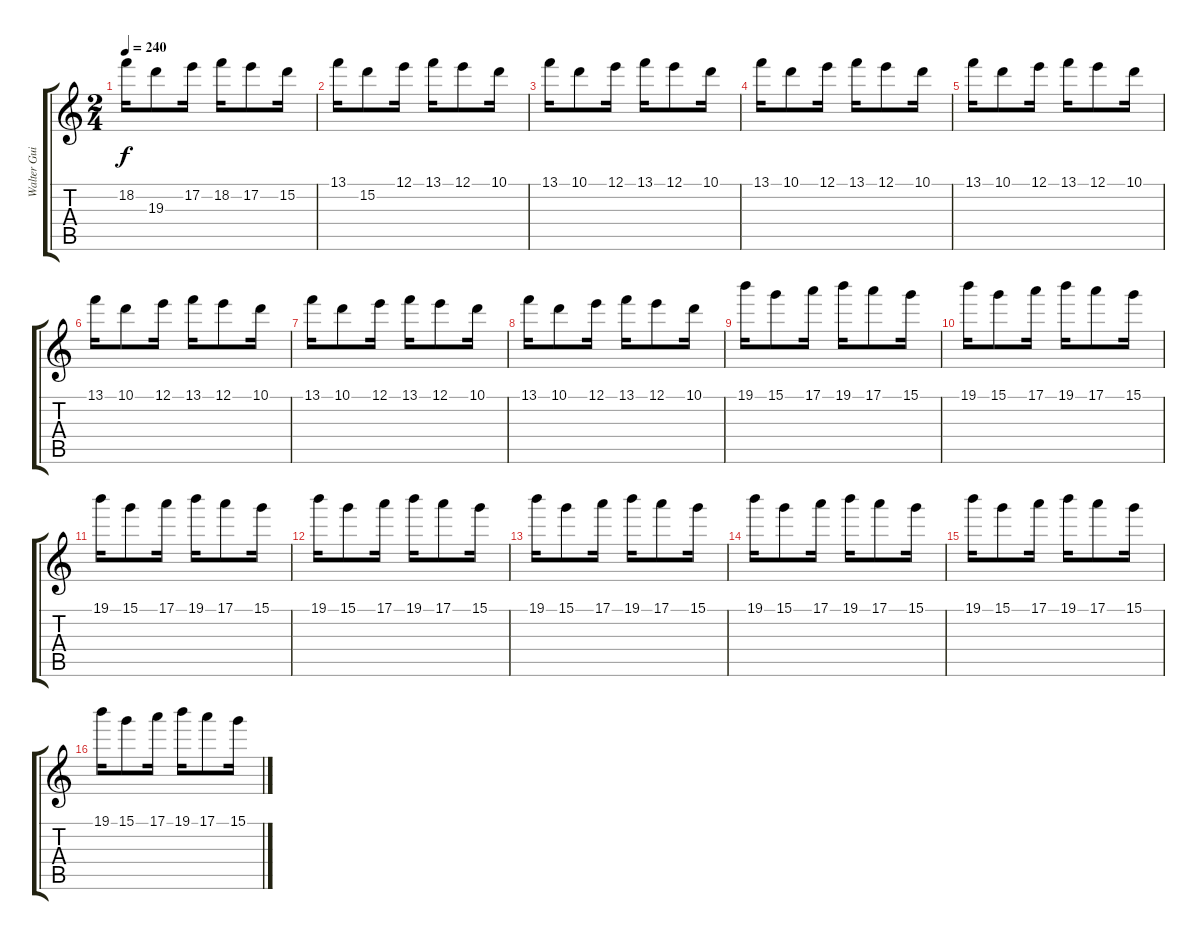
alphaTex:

\track ("Walter Guiardino" "Walter Gui") {instrument distortionguitar}
\staff {score tabs}
\tuning (E4 B3 G3 D3 A2 E2) {hide}
\ts (2 4)
\tempo 240
\clef g2
\ks c
18.2.16{dy f} 19.3.8 17.2.16 18.2.16 17.2.8 15.2.16 |
13.1.16 15.2.8 12.1.16 13.1.16 12.1.8 10.1.16 |
13.1.16 10.1.8 12.1.16 13.1.16 12.1.8 10.1.16 |
13.1.16 10.1.8 12.1.16 13.1.16 12.1.8 10.1.16 |
13.1.16 10.1.8 12.1.16 13.1.16 12.1.8 10.1.16 |
13.1.16 10.1.8 12.1.16 13.1.16 12.1.8 10.1.16 |
13.1.16 10.1.8 12.1.16 13.1.16 12.1.8 10.1.16 |
13.1.16 10.1.8 12.1.16 13.1.16 12.1.8 10.1.16 |
19.1.16 15.1.8 17.1.16 19.1.16 17.1.8 15.1.16 |
19.1.16 15.1.8 17.1.16 19.1.16 17.1.8 15.1.16 |
19.1.16 15.1.8 17.1.16 19.1.16 17.1.8 15.1.16 |
19.1.16 15.1.8 17.1.16 19.1.16 17.1.8 15.1.16 |
19.1.16 15.1.8 17.1.16 19.1.16 17.1.8 15.1.16 |
19.1.16 15.1.8 17.1.16 19.1.16 17.1.8 15.1.16 |
19.1.16 15.1.8 17.1.16 19.1.16 17.1.8 15.1.16 |
19.1.16 15.1.8 17.1.16 19.1.16 17.1.8 15.1.16
